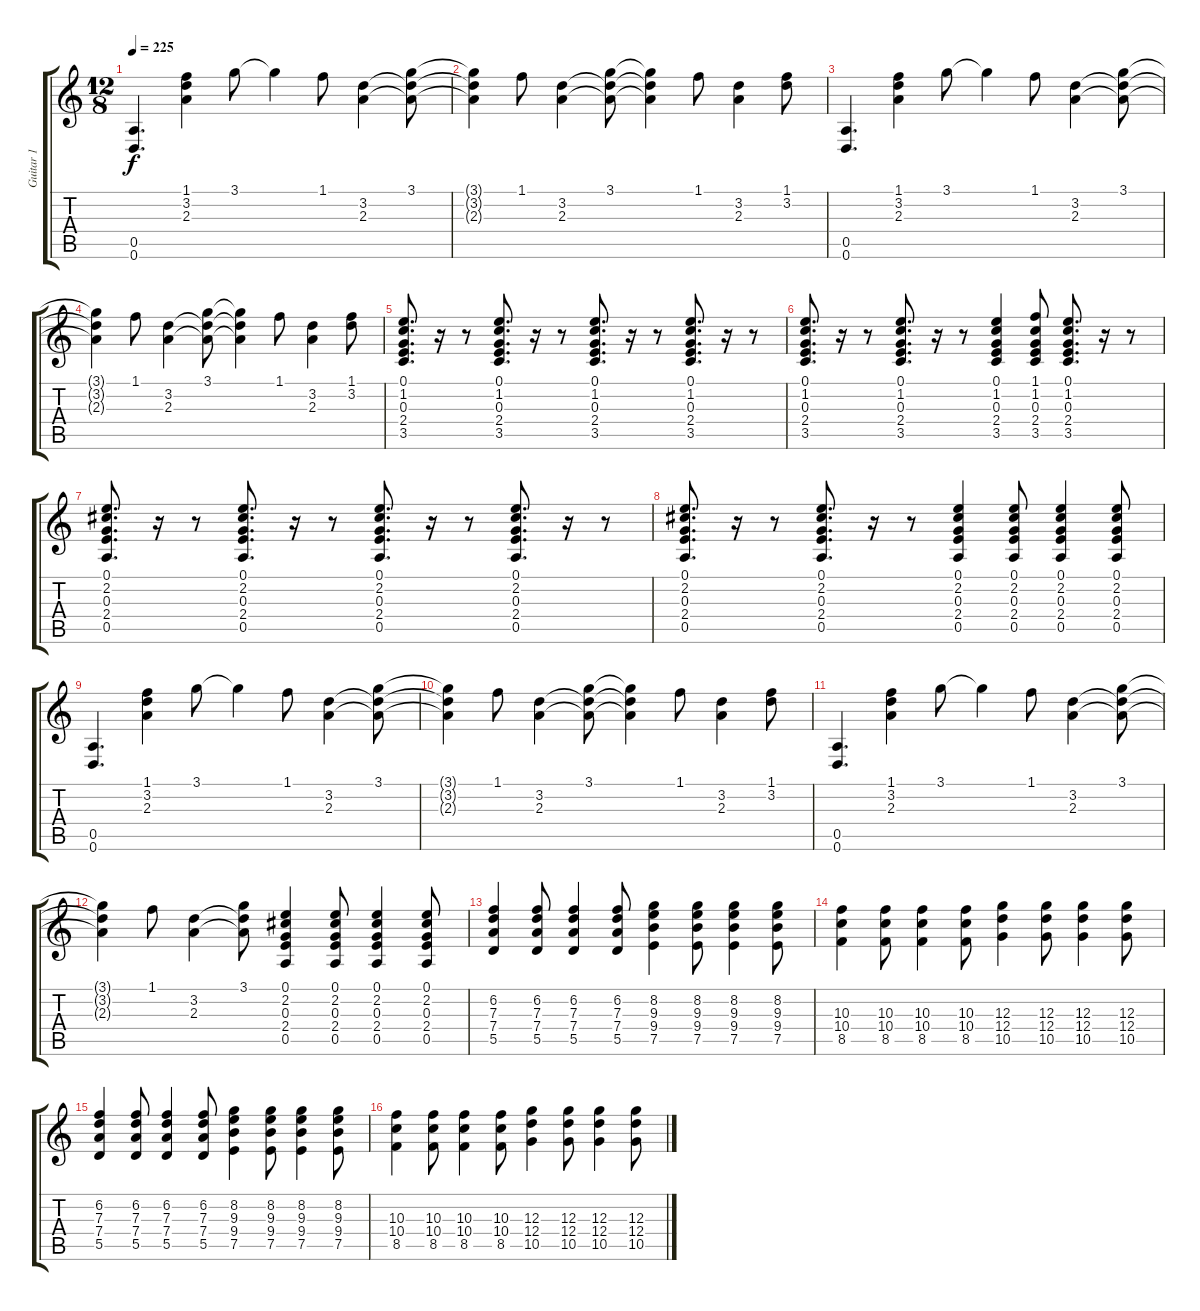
\track ("Guitar 1" "Guitar 1") {instrument electricguitarclean}
\staff {score tabs}
\tuning (E4 B3 G3 D3 A2 D2) {hide}
\ts (12 8)
\tempo 225
\clef g2
\ks c
(0.5 0.6).4{d dy f} (1.1 3.2 2.3).4 3.1.8 3.1{t}.4 1.1.8 (3.2 2.3).4 (3.1 3.2{t} 2.3{t}).8 |
(3.1{t} 3.2{t} 2.3{t}).4 1.1.8 (3.2 2.3).4 (3.1 3.2{t} 2.3{t}).8 (3.1{t} 3.2{t} 2.3{t}).4 1.1.8 (3.2 2.3).4 (1.1 3.2).8 |
(0.5 0.6).4{d} (1.1 3.2 2.3).4 3.1.8 3.1{t}.4 1.1.8 (3.2 2.3).4 (3.1 3.2{t} 2.3{t}).8 |
(3.1{t} 3.2{t} 2.3{t}).4 1.1.8 (3.2 2.3).4 (3.1 3.2{t} 2.3{t}).8 (3.1{t} 3.2{t} 2.3{t}).4 1.1.8 (3.2 2.3).4 (1.1 3.2).8 |
(0.1 1.2 0.3 2.4 3.5).8{d} r.16 r.8 (0.1 1.2 0.3 2.4 3.5).8{d} r.16 r.8 (0.1 1.2 0.3 2.4 3.5).8{d} r.16 r.8 (0.1 1.2 0.3 2.4 3.5).8{d} r.16 r.8 |
(0.1 1.2 0.3 2.4 3.5).8{d} r.16 r.8 (0.1 1.2 0.3 2.4 3.5).8{d} r.16 r.8 (0.1 1.2 0.3 2.4 3.5).4 (1.1 1.2 0.3 2.4 3.5).8 (0.1 1.2 0.3 2.4 3.5).8{d} r.16 r.8 |
(0.1 2.2 0.3 2.4 0.5).8{d} r.16 r.8 (0.1 2.2 0.3 2.4 0.5).8{d} r.16 r.8 (0.1 2.2 0.3 2.4 0.5).8{d} r.16 r.8 (0.1 2.2 0.3 2.4 0.5).8{d} r.16 r.8 |
(0.1 2.2 0.3 2.4 0.5).8{d} r.16 r.8 (0.1 2.2 0.3 2.4 0.5).8{d} r.16 r.8 (0.1 2.2 0.3 2.4 0.5).4 (0.1 2.2 0.3 2.4 0.5).8 (0.1 2.2 0.3 2.4 0.5).4 (0.1 2.2 0.3 2.4 0.5).8 |
(0.5 0.6).4{d} (1.1 3.2 2.3).4 3.1.8 3.1{t}.4 1.1.8 (3.2 2.3).4 (3.1 3.2{t} 2.3{t}).8 |
(3.1{t} 3.2{t} 2.3{t}).4 1.1.8 (3.2 2.3).4 (3.1 3.2{t} 2.3{t}).8 (3.1{t} 3.2{t} 2.3{t}).4 1.1.8 (3.2 2.3).4 (1.1 3.2).8 |
(0.5 0.6).4{d} (1.1 3.2 2.3).4 3.1.8 3.1{t}.4 1.1.8 (3.2 2.3).4 (3.1 3.2{t} 2.3{t}).8 |
(3.1{t} 3.2{t} 2.3{t}).4 1.1.8 (3.2 2.3).4 (3.1 3.2{t} 2.3{t}).8 (0.1 2.2 0.3 2.4 0.5).4 (0.1 2.2 0.3 2.4 0.5).8 (0.1 2.2 0.3 2.4 0.5).4 (0.1 2.2 0.3 2.4 0.5).8 |
(6.2 7.3 7.4 5.5).4 (6.2 7.3 7.4 5.5).8 (6.2 7.3 7.4 5.5).4 (6.2 7.3 7.4 5.5).8 (8.2 9.3 9.4 7.5).4 (8.2 9.3 9.4 7.5).8 (8.2 9.3 9.4 7.5).4 (8.2 9.3 9.4 7.5).8 |
(10.3 10.4 8.5).4 (10.3 10.4 8.5).8 (10.3 10.4 8.5).4 (10.3 10.4 8.5).8 (12.3 12.4 10.5).4 (12.3 12.4 10.5).8 (12.3 12.4 10.5).4 (12.3 12.4 10.5).8 |
(6.2 7.3 7.4 5.5).4 (6.2 7.3 7.4 5.5).8 (6.2 7.3 7.4 5.5).4 (6.2 7.3 7.4 5.5).8 (8.2 9.3 9.4 7.5).4 (8.2 9.3 9.4 7.5).8 (8.2 9.3 9.4 7.5).4 (8.2 9.3 9.4 7.5).8 |
(10.3 10.4 8.5).4 (10.3 10.4 8.5).8 (10.3 10.4 8.5).4 (10.3 10.4 8.5).8 (12.3 12.4 10.5).4 (12.3 12.4 10.5).8 (12.3 12.4 10.5).4 (12.3 12.4 10.5).8
